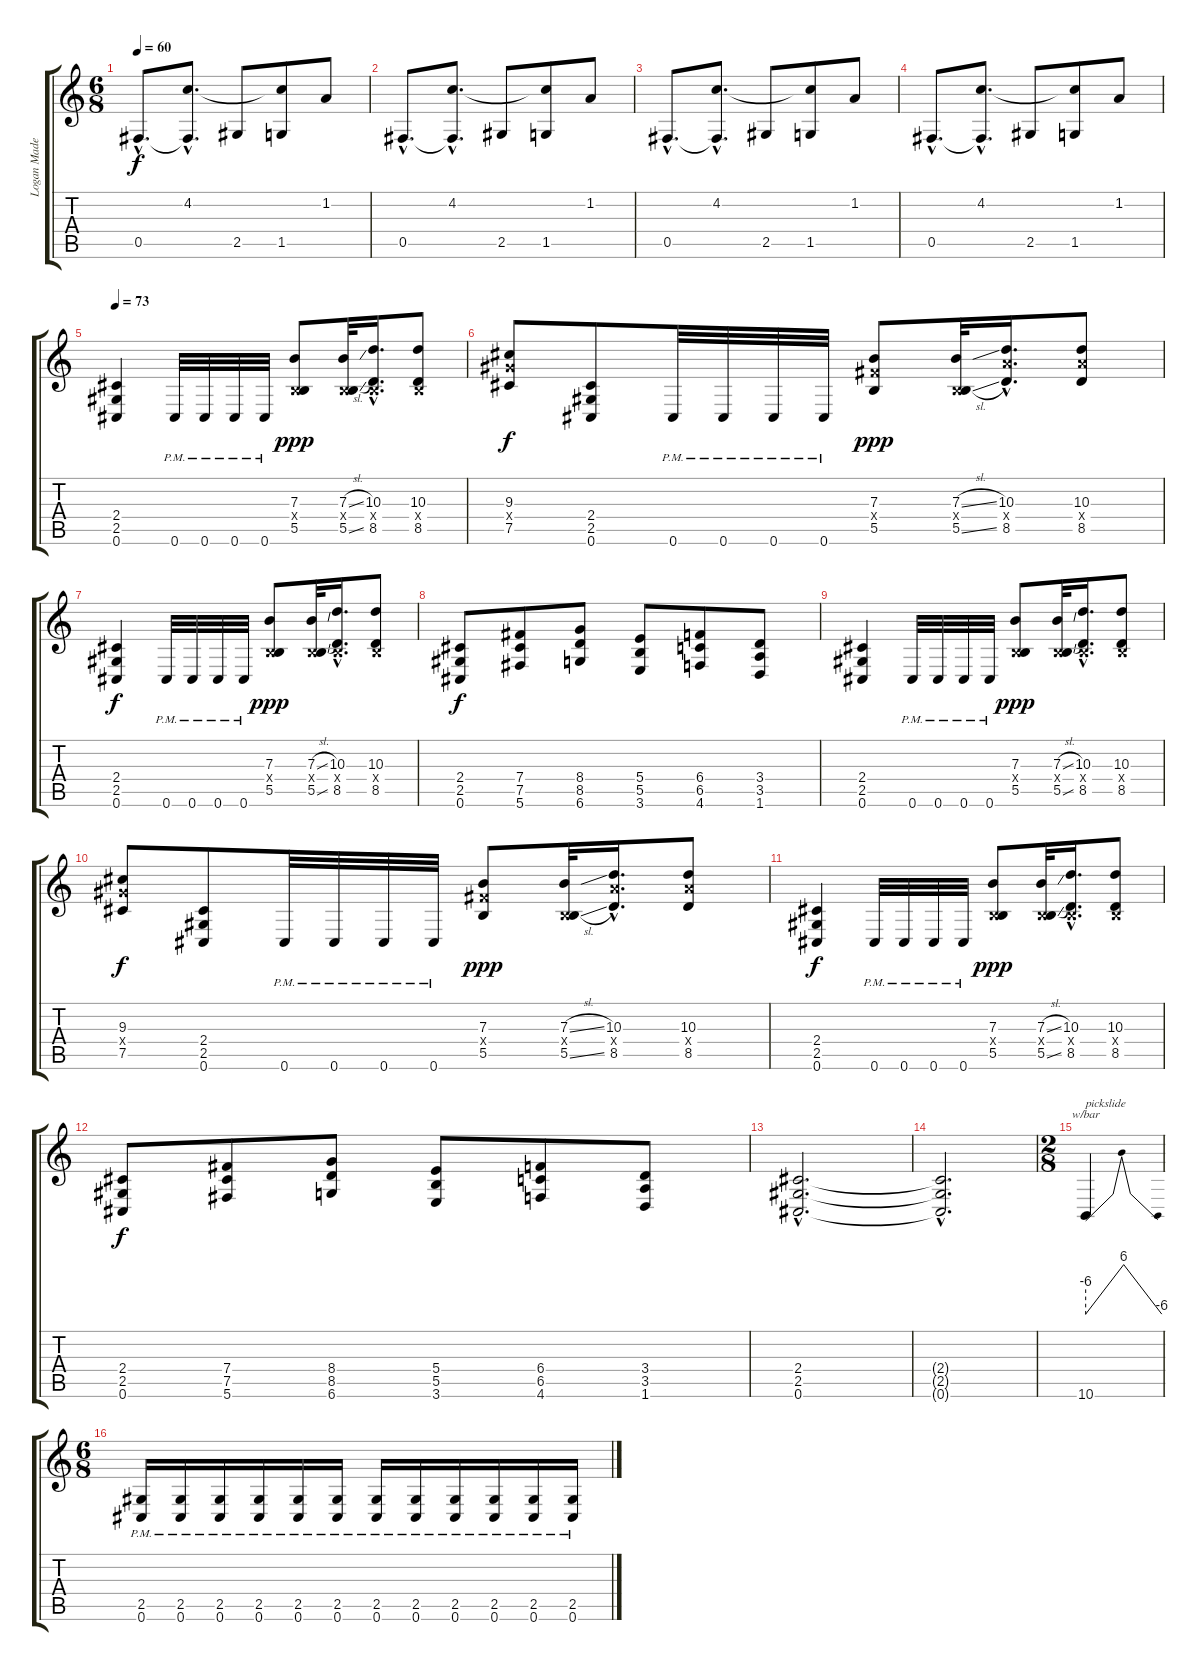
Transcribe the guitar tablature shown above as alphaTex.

\track ("Logan Mader" "Logan Made") {instrument distortionguitar}
\staff {score tabs}
\tuning (Db4 Ab3 E3 B2 Gb2 Db2) {hide}
\ts (6 8)
\tempo 60
\clef g2
\ks c
0.5{hac}.8{d dy f} (4.2{hac} 0.5{hac t}).8{d} 2.5.8 (4.2{t} 1.5).8 1.2.8 |
0.5{hac}.8{d} (4.2{hac} 0.5{hac t}).8{d} 2.5.8 (4.2{t} 1.5).8 1.2.8 |
0.5{hac}.8{d} (4.2{hac} 0.5{hac t}).8{d} 2.5.8 (4.2{t} 1.5).8 1.2.8 |
0.5{hac}.8{d} (4.2{hac} 0.5{hac t}).8{d} 2.5.8 (4.2{t} 1.5).8 1.2.8 |
\tempo 73
(2.4 2.5 0.6).4 0.6{pm}.32 0.6{pm}.32 0.6{pm}.32 0.6{pm}.32 (7.3 0.4{x} 5.5).8{dy ppp} (7.3{sl} 0.4{x} 5.5{sl}).32 (10.3{hac} 0.4{hac x} 8.5{hac}).16{d} (10.3 0.4{x} 8.5).8 |
(9.3 9.4{x} 7.5).8{dy f} (2.4 2.5 0.6).8 0.6{pm}.32 0.6{pm}.32 0.6{pm}.32 0.6{pm}.32 (7.3 7.4{x} 5.5).8{dy ppp} (7.3{sl} 0.4{x} 5.5{sl}).32 (10.3{hac} 10.4{hac x} 8.5{hac}).16{d} (10.3 10.4{x} 8.5).8 |
(2.4 2.5 0.6).4{dy f} 0.6{pm}.32 0.6{pm}.32 0.6{pm}.32 0.6{pm}.32 (7.3 0.4{x} 5.5).8{dy ppp} (7.3{sl} 0.4{x} 5.5{sl}).32 (10.3{hac} 0.4{hac x} 8.5{hac}).16{d} (10.3 0.4{x} 8.5).8 |
(2.4 2.5 0.6).8{dy f} (7.4 7.5 5.6).8 (8.4 8.5 6.6).8 (5.4 5.5 3.6).8 (6.4 6.5 4.6).8 (3.4 3.5 1.6).8 |
(2.4 2.5 0.6).4 0.6{pm}.32 0.6{pm}.32 0.6{pm}.32 0.6{pm}.32 (7.3 0.4{x} 5.5).8{dy ppp} (7.3{sl} 0.4{x} 5.5{sl}).32 (10.3{hac} 0.4{hac x} 8.5{hac}).16{d} (10.3 0.4{x} 8.5).8 |
(9.3 9.4{x} 7.5).8{dy f} (2.4 2.5 0.6).8 0.6{pm}.32 0.6{pm}.32 0.6{pm}.32 0.6{pm}.32 (7.3 7.4{x} 5.5).8{dy ppp} (7.3{sl} 0.4{x} 5.5{sl}).32 (10.3{hac} 10.4{hac x} 8.5{hac}).16{d} (10.3 10.4{x} 8.5).8 |
(2.4 2.5 0.6).4{dy f} 0.6{pm}.32 0.6{pm}.32 0.6{pm}.32 0.6{pm}.32 (7.3 0.4{x} 5.5).8{dy ppp} (7.3{sl} 0.4{x} 5.5{sl}).32 (10.3{hac} 0.4{hac x} 8.5{hac}).16{d} (10.3 0.4{x} 8.5).8 |
(2.4 2.5 0.6).8{dy f} (7.4 7.5 5.6).8 (8.4 8.5 6.6).8 (5.4 5.5 3.6).8 (6.4 6.5 4.6).8 (3.4 3.5 1.6).8 |
(2.4{hac} 2.5{hac} 0.6{hac}).2{d} |
(2.4{hac t} 2.5{hac t} 0.6{hac t}).2{d} |
\ts (2 8)
10.6.4{tbe (dip default 0 -24 30 24 60 -24) txt "pickslide"} |
\ts (6 8)
(2.5{pm} 0.6{pm}).16 (2.5{pm} 0.6{pm}).16 (2.5{pm} 0.6{pm}).16 (2.5{pm} 0.6{pm}).16 (2.5{pm} 0.6{pm}).16 (2.5{pm} 0.6{pm}).16 (2.5{pm} 0.6{pm}).16 (2.5{pm} 0.6{pm}).16 (2.5{pm} 0.6{pm}).16 (2.5{pm} 0.6{pm}).16 (2.5{pm} 0.6{pm}).16 (2.5{pm} 0.6{pm}).16
